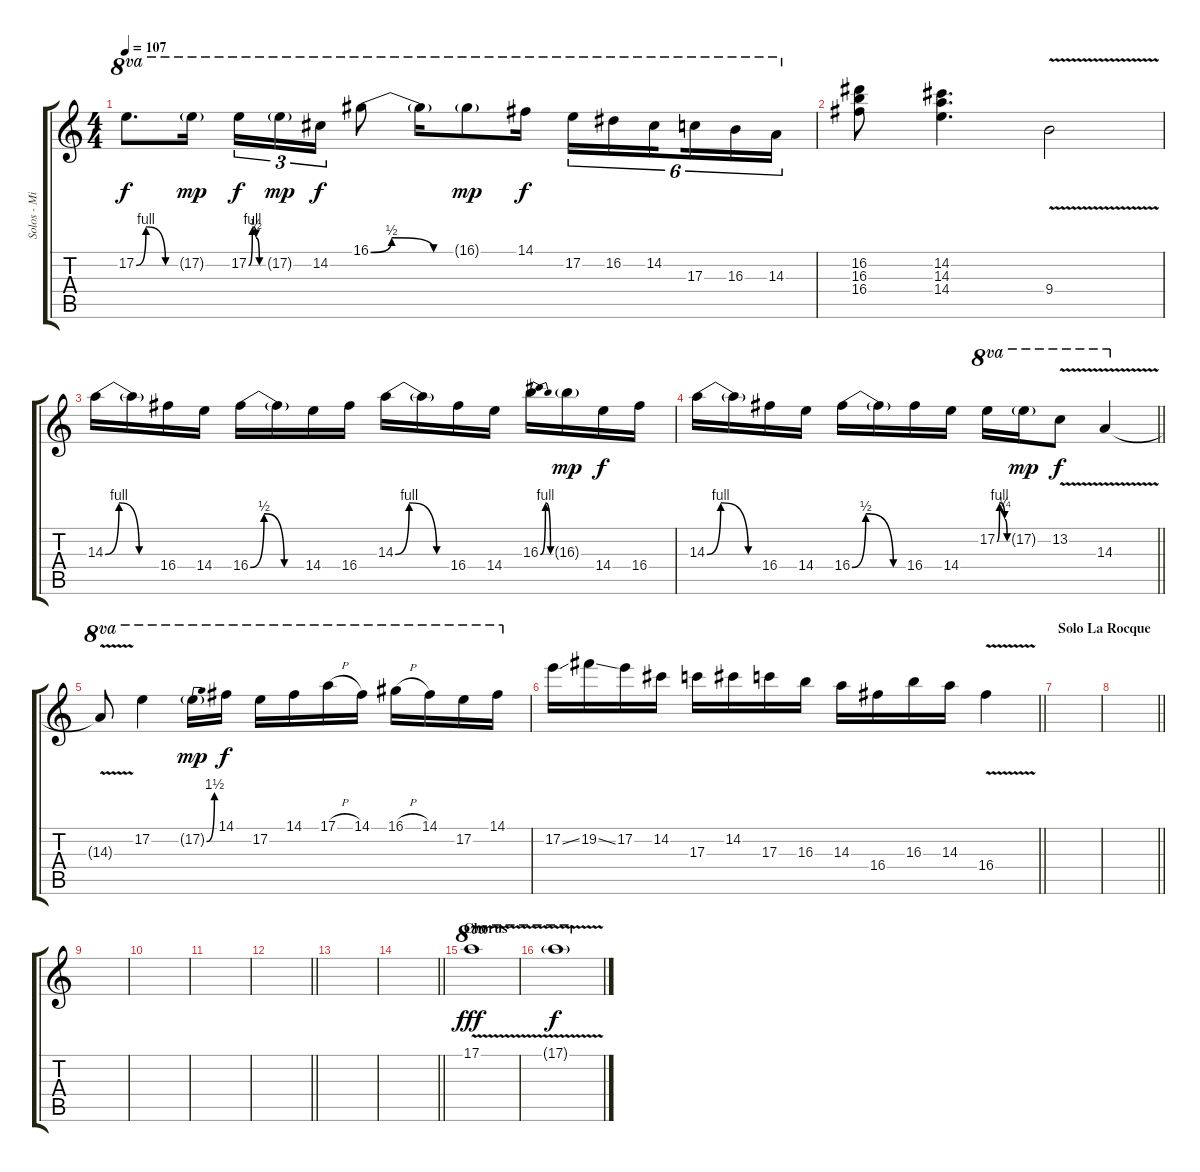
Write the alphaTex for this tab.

\track ("Solos - Mike Wead" "Solos - Mi") {instrument distortionguitar}
\staff {score tabs}
\tuning (E4 B3 G3 D3 A2 E2) {hide}
\ts (4 4)
\tempo 107
\clef g2
\ks c
17.2{be (custom 0 0 15 4 45 0 60 0)}.8{d ot 8va dy f} 17.2{g}.16{ot 8va dy mp} 17.2{be (custom 0 0 15 4 30 2 44 0 60 0)}.16{tu (3 2) ot 8va dy f} 17.2{g}.16{tu (3 2) ot 8va dy mp} 14.2.16{tu (3 2) ot 8va dy f} 16.1{be (custom 0 0 15 2 45 0 60 0)}.8{ot 8va} 16.1{t}.16{ot 8va} 16.1{g}.8{ot 8va dy mp} 14.1.16{ot 8va dy f} 17.2.16{tu (6 4) ot 8va} 16.2.16{tu (6 4) ot 8va} 14.2.16{tu (6 4) ot 8va beam splitsecondary} 17.3.16{tu (6 4) ot 8va} 16.3.16{tu (6 4) ot 8va} 14.3.16{tu (6 4) ot 8va} |
(16.2 16.3 16.4).8 (14.2 14.3 14.4).4{d} 9.4{v}.2 |
14.3{be (custom 0 0 15 4 37 0 60 0)}.16 14.3{t}.16 16.4.16 14.4.16 16.4{be (custom 0 0 15 2 37 0 60 0)}.16 16.4{t}.16 14.4.16 16.4.16 14.3{be (custom 0 0 15 4 45 0 60 0)}.16 14.3{t}.16 16.4.16 14.4.16 16.3{be (bendrelease 0 0 15 4 38 4 60 0)}.16 16.3{g}.16{dy mp} 14.4.16{dy f} 16.4.16 |
\barLineRight lightlight
14.3{be (custom 0 0 15 4 45 0 60 0)}.16 14.3{t}.16 16.4.16 14.4.16 16.4{be (custom 0 0 15 2 45 0 60 0)}.16 16.4{t}.16 16.4.16 14.4.16 17.2{be (custom 0 0 15 4 45 1 60 0)}.16{ot 8va} 17.2{g}.16{ot 8va dy mp} 13.2{v}.8{ot 8va dy f} 14.3{v}.4{ot 8va} |
14.3{t}.8{ot 8va} 17.2.4{ot 8va} 17.2{be (bend 0 0 60 6) g}.16{ot 8va dy mp} 14.1.16{ot 8va dy f} 17.2.16{ot 8va} 14.1.16{ot 8va} 17.1{h}.16{ot 8va} 14.1.16{ot 8va} 16.1{h}.16{ot 8va} 14.1.16{ot 8va} 17.2.16{ot 8va} 14.1.16{ot 8va} |
\barLineRight lightlight
17.2{ss}.16 19.2{ss}.16 17.2.16 14.2.16 17.3.16 14.2.16 17.3.16 16.3.16 14.3.16 16.4.16 16.3.16 14.3.16 16.4{v}.4 |
\section ("" "Solo La Rocque")
|
\barLineRight lightlight
|
|
|
|
\barLineRight lightlight
|
|
\barLineRight lightlight
|
\section ("" "Chorus")
17.1{v}.1{ot 8va dy fff} |
17.1{v g}.1{ot 8va dy f}
